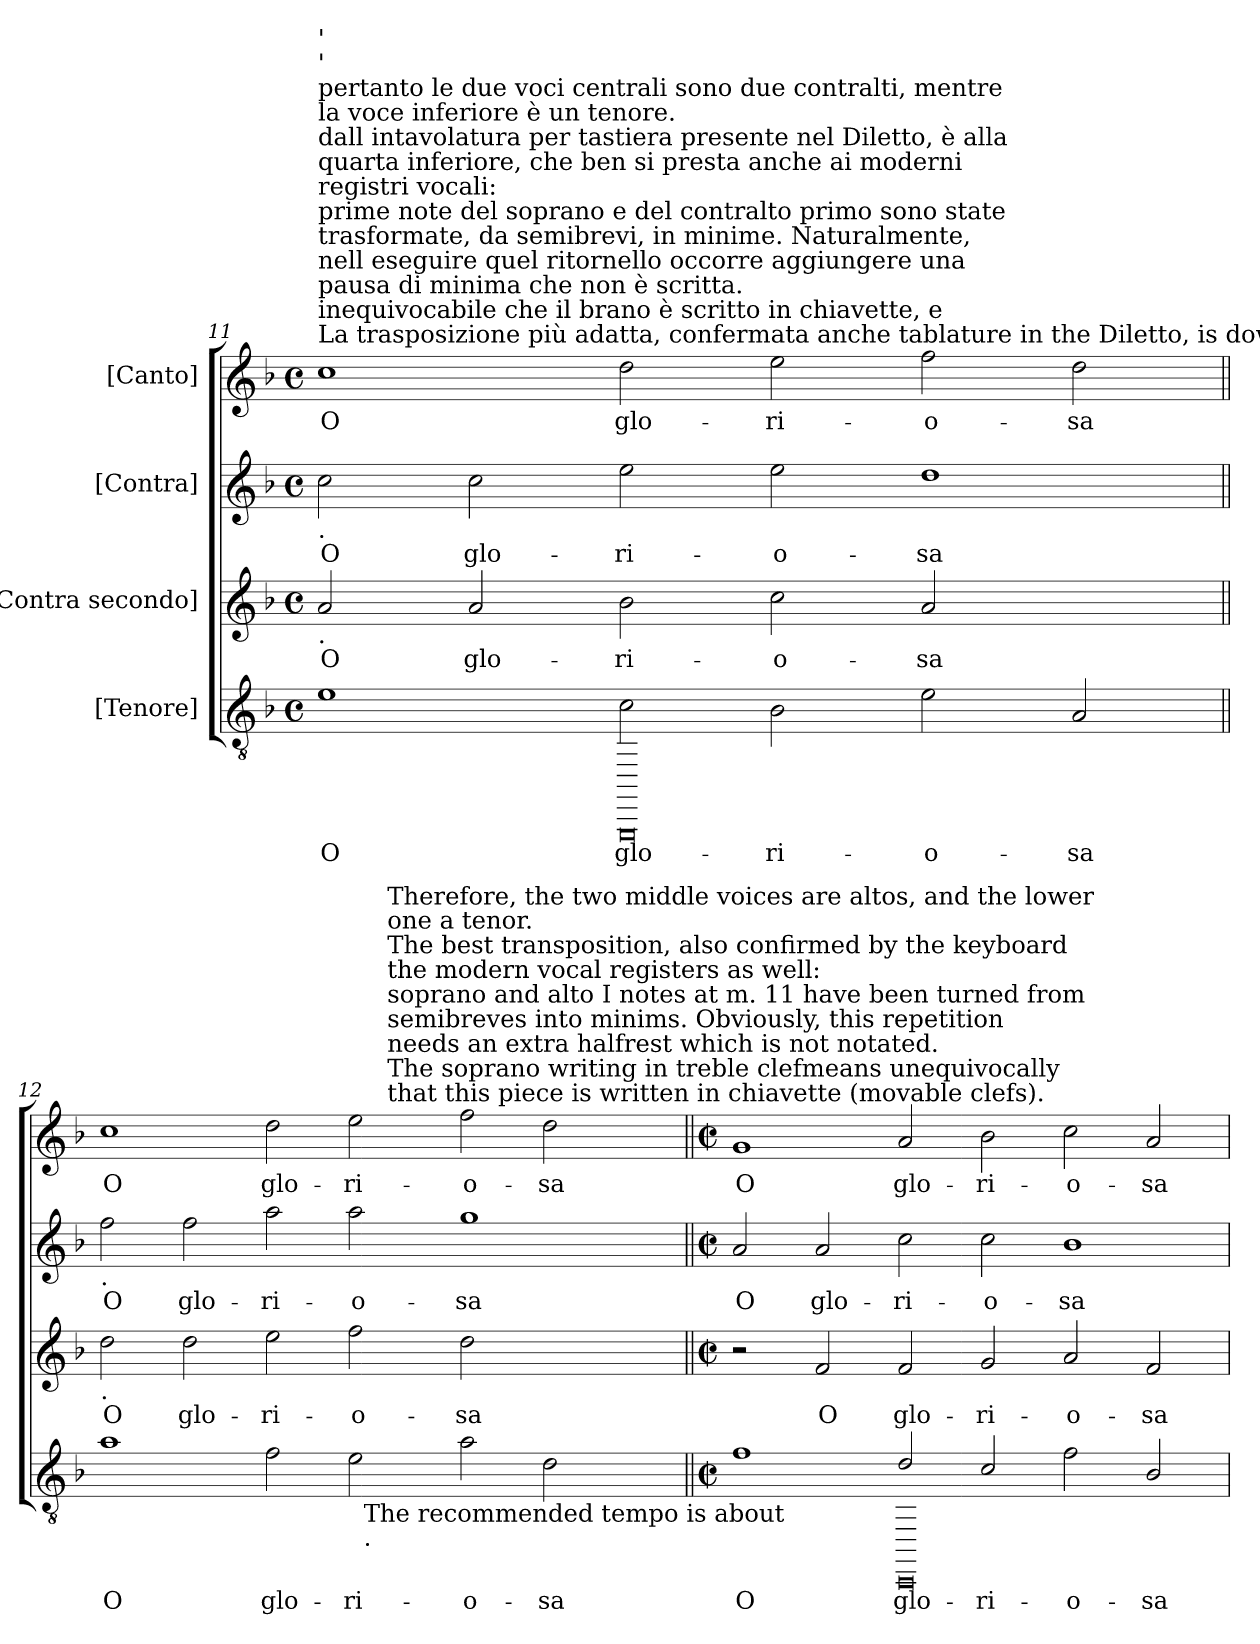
**kern	**text	**kern	**text	**kern	**text	**kern	**text
*part4	*part4	*part3	*part3	*part2	*part2	*part1	*part1
*staff4	*staff4	*staff3	*staff3	*staff2	*staff2	*staff1	*staff1
*I"[Tenore]	*	*I"[Contra secondo]	*	*I"[Contra]	*	*I"[Canto]	*
!!LO:LB:g=z
*clefGv2	*	*clefG2	*	*clefG2	*	*clefG2	*
*k[b-]	*	*k[b-]	*	*k[b-]	*	*k[b-]	*
*F:	*	*F:	*	*F:	*	*F:	*
*M4/4	*	*M4/4	*	*M4/4	*	*M4/4	*
*met(c)	*	*met(c)	*	*met(c)	*	*met(c)	*
*MM24	*	*MM24	*	*MM24	*	*MM24	*
=11	=11	=11	=11	=11	=11	=11	=11
!	!	!	!	!	!	!LO:TX:a:t=La trasposizione più adatta, confermata anche tablature in the Diletto, is down a fourth, execellent for	!
!	!	!	!	!	!	!LO:TX:a:t=inequivocabile che il brano è scritto in chiavette, e	!
!	!	!	!	!	!	!LO:TX:a:t=pausa di minima che non è scritta.	!
!	!	!	!	!	!	!LO:TX:a:t=nell eseguire quel ritornello occorre aggiungere una	!
!	!	!	!	!	!	!LO:TX:a:t=trasformate, da semibrevi, in minime. Naturalmente,	!
!	!	!	!	!	!	!LO:TX:a:t=prime note del soprano e del contralto primo sono state	!
!	!	!	!	!	!	!LO:TX:a:t=registri vocali&colon;	!
!	!	!	!	!	!	!LO:TX:a:t=quarta inferiore, che ben si presta anche ai moderni	!
!	!	!	!	!	!	!LO:TX:a:t=dall intavolatura per tastiera presente nel Diletto, è alla	!
!	!	!	!	!	!	!LO:TX:a:t=la voce inferiore è un tenore.	!
!	!	!	!	!	!	!LO:TX:a:t=pertanto le due voci centrali sono due contralti, mentre	!
!	!	!	!	!	!	!LO:TX:a:t='	!
!	!	!	!	!	!	!LO:TX:a:t='	!
!	!	!	!	!LO:TX:b:t=.	!	!	!
!	!	!LO:TX:b:t=.	!	!	!	!	!
!LO:TX:b:t=Il tempo consigliato è	!	!	!	!	!	!	!
!	!LO:LY:b	!	!LO:LY:b	!	!LO:LY:b	!	!LO:LY:b
*^	*	*	*	*	*	*	*
1e	1ryy	O	2a/	O	2cc\	O	1cc	O
!	!	!	!	!LO:LY:b	!	!LO:LY:b	!	!
.	.	.	2a/	glo-	2cc\	glo-	.	.
!	!	!LO:LY:b	!	!LO:LY:b	!	!LO:LY:b	!	!LO:LY:b
2c\	0GGGG	glo-	2b-\	-ri-	2ee\	-ri-	2dd\	glo-
!	!	!LO:LY:b	!	!LO:LY:b	!	!LO:LY:b	!	!LO:LY:b
2B-\	.	ri-	2cc\	-o-	2ee\	-o-	2ee\	-ri-
!	!	!LO:LY:b	!	!LO:LY:b	!	!LO:LY:b	!	!LO:LY:b
2e\	.	-o-	2a/	-sa	1dd	-sa	2ff\	-o-
!	!	!LO:LY:b	!	!	!	!	!	!LO:LY:b
2A/	.	-sa	2ryy	.	.	.	2dd\	-sa
=12||	=12||	=12||	=12||	=12||	=12||	=12||	=12||	=12||
!	!	!	!	!	!	!	!LO:TX:b:t=n	!
!	!	!	!	!	!LO:TX:b:t=.	!	!	!
!	!	!	!LO:TX:b:t=.	!	!	!	!	!
!	!	!LO:LY:b	!	!LO:LY:b	!	!LO:LY:b	!	!LO:LY:b
*	*	*	*	*	*	*	*^	*
1a	1ryy	-O	2dd\	O	2ff\	O	1cc	1ryy	O
!	!	!	!	!LO:LY:b	!	!LO:LY:b	!	!	!
.	.	.	2dd\	glo-	2ff\	glo-	.	.	.
!	!	!LO:LY:b	!	!LO:LY:b	!	!LO:LY:b	!	!	!LO:LY:b
2f\	2ryy	glo-	2ee\	-ri-	2aa\	-ri-	2dd\	2ryy	glo-
!	!	!LO:LY:b	!	!LO:LY:b	!	!LO:LY:b	!	!	!LO:LY:b
2e\	32ryy	-ri-	2ff\	-o-	2aa\	-o-	2ee\	16.ryy	-ri-
*MM24	*	*	*	*	*	*	*	*	*
!	!LO:TX:b:t=The recommended tempo is about	!	!	!	!	!	!	!	!
!	!LO:TX:b:t=.	!	!	!	!	!	!	!	!
.	1ryy	.	.	.	.	.	.	.	.
!	!	!	!	!	!	!	!	!LO:TX:a:t=that this piece is written in chiavette (movable clefs).	!
!	!	!	!	!	!	!	!	!LO:TX:a:t=The soprano writing in treble clefmeans unequivocally	!
!	!	!	!	!	!	!	!	!LO:TX:a:t=needs an extra halfrest which is not notated.	!
!	!	!	!	!	!	!	!	!LO:TX:a:t=semibreves into minims. Obviously, this repetition	!
!	!	!	!	!	!	!	!	!LO:TX:a:t=soprano and alto I notes at m. 11 have been turned from	!
!	!	!	!	!	!	!	!	!LO:TX:a:t=the modern vocal registers as well&colon;	!
!	!	!	!	!	!	!	!	!LO:TX:a:t=The best transposition, also confirmed by the keyboard	!
!	!	!	!	!	!	!	!	!LO:TX:a:t=one a tenor.	!
!	!	!	!	!	!	!	!	!LO:TX:a:t=Therefore, the two middle voices are altos, and the lower	!
.	.	.	.	.	.	.	.	1ryy	.
!	!	!LO:LY:b	!	!LO:LY:b	!	!LO:LY:b	!	!	!LO:LY:b
2a\	.	-o-	2dd\	-sa	1gg	-sa	2ff\	.	-o-
!	!	!LO:LY:b	!	!	!	!	!	!	!LO:LY:b
2d\	.	-sa	2ryy	.	.	.	2dd\	.	-sa
.	4...ryy	.	.	.	.	.	.	.	.
.	.	.	.	.	.	.	.	4ryy	.
.	.	.	.	.	.	.	.	8ryy	.
.	.	.	.	.	.	.	.	32ryy	.
*	*	*	*	*	*	*	*v	*v	*
=13||	=13||	=13||	=13||	=13||	=13||	=13||	=13||	=13||
*M2/2	*	*	*M2/2	*	*M2/2	*	*M2/2	*
*met(c|)	*	*	*met(c|)	*	*met(c|)	*	*met(c|)	*
*	*	*	*	*	*	*	*^	*
!	!	!LO:LY:b	!	!	!	!LO:LY:b	!	!	!LO:LY:b
*	*	*	*	*	*	*	*v	*v	*
1f	1ryy	O	2r	.	2a/	O	1g	O
!	!	!	!	!LO:LY:b	!	!LO:LY:b	!	!
.	.	.	2f/	O	2a/	glo-	.	.
!	!	!LO:LY:b	!	!LO:LY:b	!	!LO:LY:b	!	!LO:LY:b
2d/	0CCC	glo-	2f/	glo-	2cc\	-ri-	2a/	glo-
!	!	!LO:LY:b	!	!LO:LY:b	!	!LO:LY:b	!	!LO:LY:b
2c/	.	-ri-	2g/	-ri-	2cc\	-o-	2b-\	-ri-
!	!	!LO:LY:b	!	!LO:LY:b	!	!LO:LY:b	!	!LO:LY:b
2f\	.	-o-	2a/	-o-	1b-	-sa	2cc\	-o-
!	!	!LO:LY:b	!	!LO:LY:b	!	!	!	!LO:LY:b
2B-/	.	-sa	2f/	-sa	.	.	2a/	-sa
*v	*v	*	*	*	*	*	*	*
=	=	=	=	=	=	=	=
*-	*-	*-	*-	*-	*-	*-	*-
